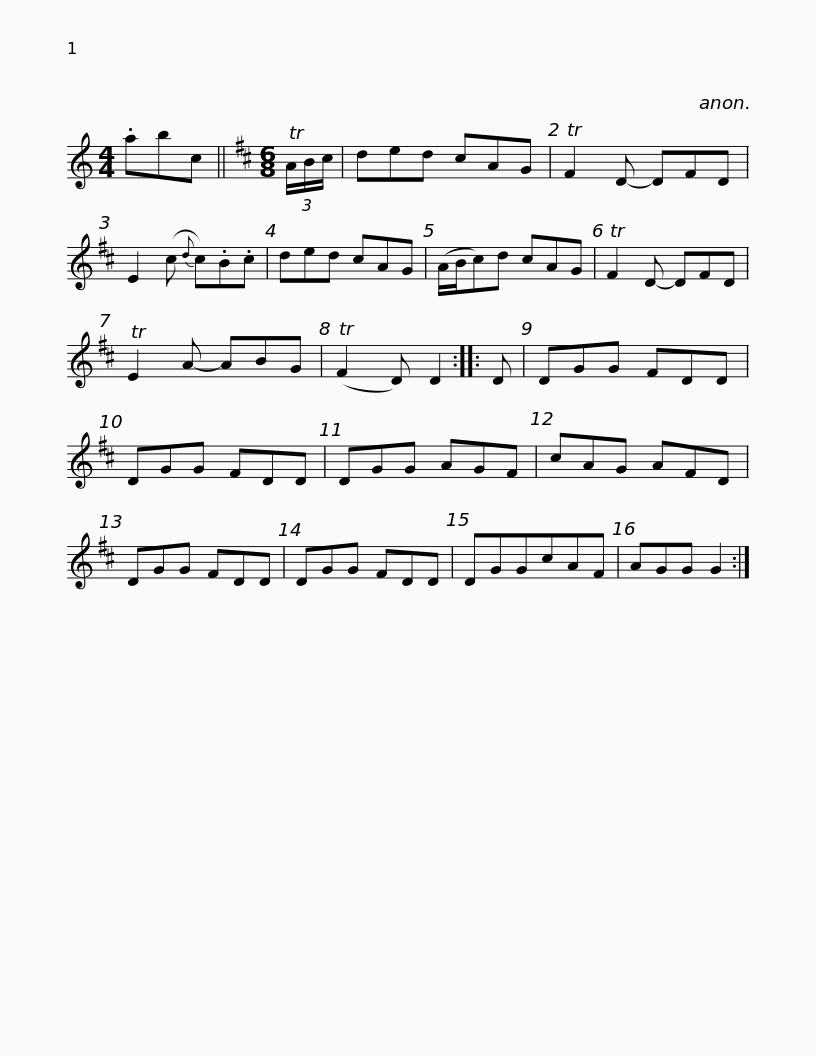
X:1
L:1/8
M:4/4
I:linebreak $
K:C
V:1 treble
V:1
 .abc ||[K:D][M:6/8] (3TA/B/c/ | ded cAG | TF2 D- DFD | E2 (c{d} c).B.c | %5
 ded cAG | (A/B/c)d cAG | TF2 D- DFD |$ TE2 A- ABG | (TF2 D) D2 :: %10
 D | DGG FDD | DGG FDD | DGG AGF | cAG AFD | %15
 DGG FDD |$ DGG FDD | DGGcAF | AGG G2 :| %19
